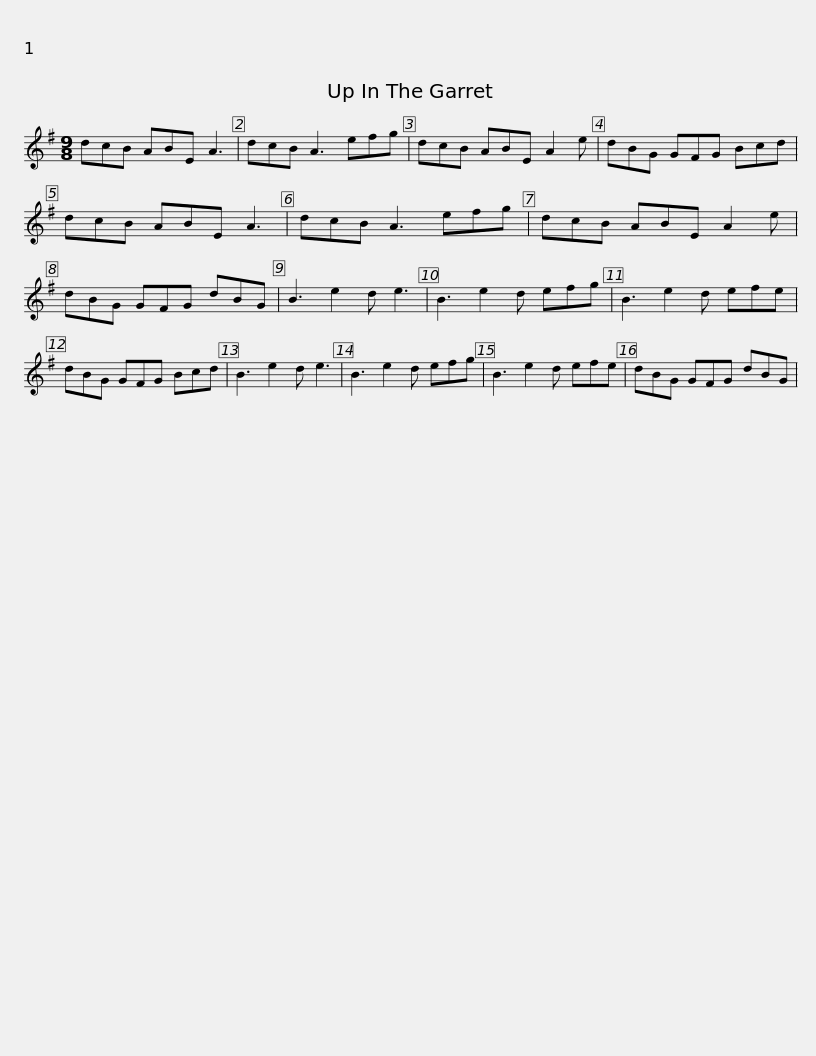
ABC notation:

X:1
L:1/8
M:9/8
I:linebreak $
K:G
V:1 treble
V:1
 dcB ABE A3 | dcB A3 efg | dcB ABE A2 e | dBG GFG Bcd | dcB ABE A3 |$ %5
 dcB A3 efg | dcB ABE A2 e | dBG GFG dBG | B3 e2 d e3 | B3 e2 d efg | %10
 B3 e2 d efe |$ dBG GFG Bcd | B3 e2 d e3 | B3 e2 d efg | B3 e2 d efe | %15
 dBG GFG dBG | %16
